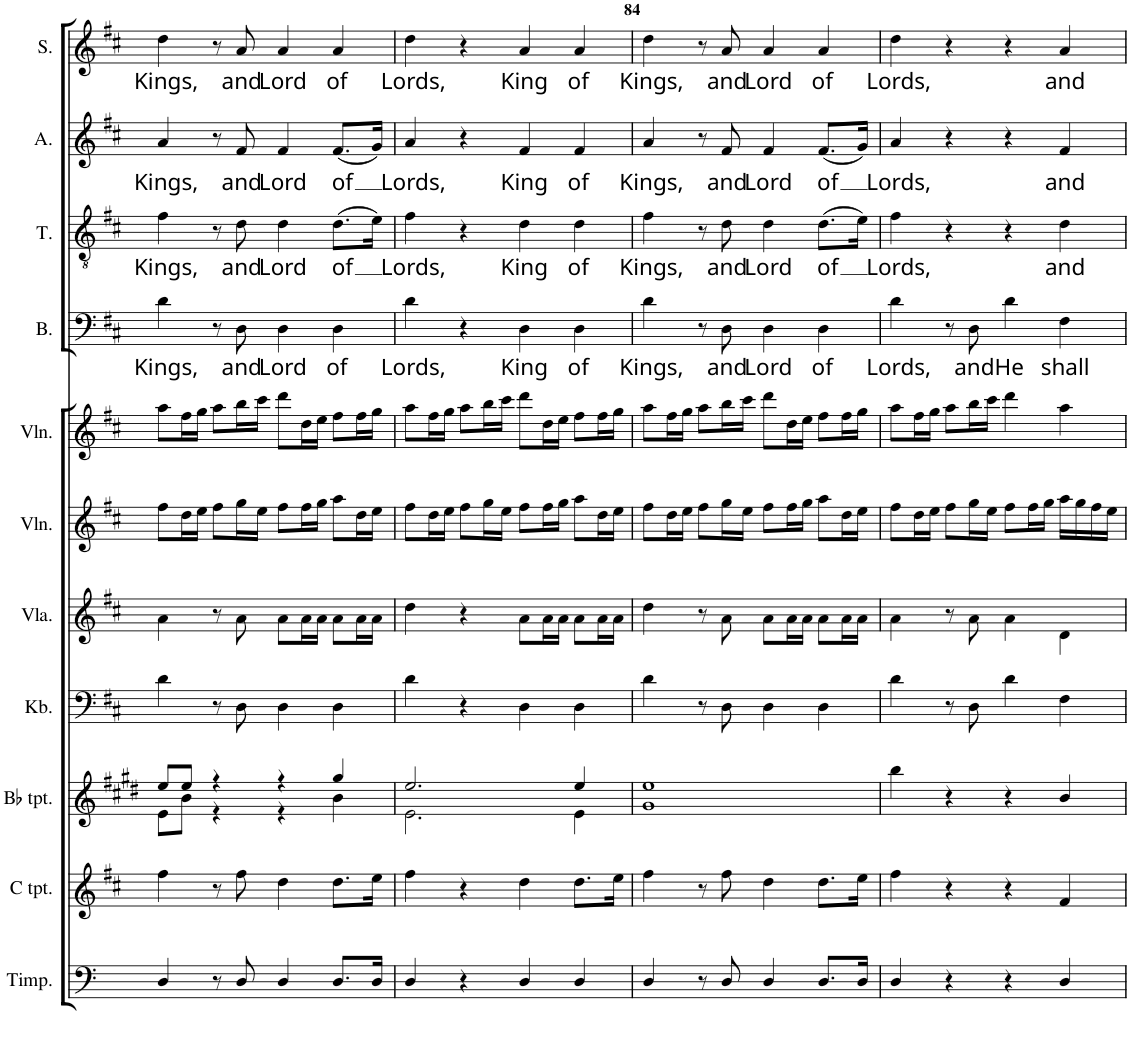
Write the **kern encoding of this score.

**kern	**kern	**kern	**kern	**kern	**kern	**kern	**kern	**text	**kern	**text	**kern	**text	**kern	**text
*part11	*part10	*part9	*part8	*part7	*part6	*part5	*part4	*part4	*part3	*part3	*part2	*part2	*part1	*part1
*staff11	*staff10	*staff9	*staff8	*staff7	*staff6	*staff5	*staff4	*staff4	*staff3	*staff3	*staff2	*staff2	*staff1	*staff1
*I"Timpani	*I"C trompet	*I"Bb trompet	*I"Kontrabas	*I"Viola	*I"Violin	*I"Violin	*I"Bass	*	*I"Tenor	*	*I"Alto	*	*I"Soprano	*
*I'Timp.	*I'C tpt.	*I'Bb tpt.	*I'Kb.	*I'Vla.	*I'Vln.	*I'Vln.	*I'B.	*	*I'T.	*	*I'A.	*	*I'S.	*
!!LO:PB:g=z
*clefF4	*clefG2	*clefG2	*clefF4	*clefG2	*clefG2	*clefG2	*clefF4	*	*clefGv2	*	*clefG2	*	*clefG2	*
*	*Trd1c2	*Trd1c2	*Trd7c12	*	*	*	*	*	*	*	*	*	*	*
*k[]	*k[f#c#]	*k[f#c#g#d#]	*k[f#c#]	*k[f#c#]	*k[f#c#]	*k[f#c#]	*k[f#c#]	*	*k[f#c#]	*	*k[f#c#]	*	*k[f#c#]	*
*	*D:	*	*D:	*D:	*D:	*D:	*D:	*	*D:	*	*D:	*	*D:	*
*M4/4	*M4/4	*M4/4	*M4/4	*M4/4	*M4/4	*M4/4	*M4/4	*	*M4/4	*	*M4/4	*	*M4/4	*
=82	=82	=82	=82	=82	=82	=82	=82	=82	=82	=82	=82	=82	=82	=82
*	*	*^	*	*	*	*	*	*	*	*	*	*	*	*
!	!	!	!	!	!	!	!	!	!LO:LY:b	!	!LO:LY:b	!	!LO:LY:b	!	!LO:LY:b
4D/	4ff#\	8ee/L	8e\L	4d\	4a\	8ff#\L	8aa\L	4d\	Kings,	4f#\	Kings,	4a/	Kings,	4dd\	Kings,
.	.	8ee/J	8b\J	.	.	16dd\L	16ff#\L	.	.	.	.	.	.	.	.
.	.	.	.	.	.	16ee\JJ	16gg\JJ	.	.	.	.	.	.	.	.
8r	8r	4r	4r	8r	8r	8ff#\L	8aa\L	8r	.	8r	.	8r	.	8r	.
!	!	!	!	!	!	!	!	!	!LO:LY:b	!	!LO:LY:b	!	!LO:LY:b	!	!LO:LY:b
8D/	8ff#\	.	.	8D\	8a\	16gg\L	16bb\L	8D\	and	8d\	and	8f#/	and	8a/	and
.	.	.	.	.	.	16ee\JJ	16ccc#\JJ	.	.	.	.	.	.	.	.
!	!	!	!	!	!	!	!	!	!LO:LY:b	!	!LO:LY:b	!	!LO:LY:b	!	!LO:LY:b
4D/	4dd\	4r	4r	4D\	8a\L	8ff#\L	8ddd\L	4D\	Lord	4d\	Lord	4f#/	Lord	4a/	Lord
.	.	.	.	.	16a\L	16ff#\L	16dd\L	.	.	.	.	.	.	.	.
.	.	.	.	.	16a\JJ	16gg\JJ	16ee\JJ	.	.	.	.	.	.	.	.
!	!	!	!	!	!	!	!	!	!LO:LY:b	!	!LO:LY:b	!	!LO:LY:b	!	!LO:LY:b
8.D/L	8.dd\L	4gg#/	4b\	4D\	8a\L	8aa\L	8ff#\L	4D\	of	(8.d\L	of	(8.f#/L	of	4a/	of
.	.	.	.	.	16a\L	16dd\L	16ff#\L	.	.	.	.	.	.	.	.
16D/Jk	16ee\Jk	.	.	.	16a\JJ	16ee\JJ	16gg\JJ	.	.	16e\Jk)	.	16g/Jk)	.	.	.
=83	=83	=83	=83	=83	=83	=83	=83	=83	=83	=83	=83	=83	=83	=83	=83
!	!	!	!	!	!	!	!	!	!LO:LY:b	!	!LO:LY:b	!	!LO:LY:b	!	!LO:LY:b
4D/	4ff#\	2.ee/	2.e\	4d\	4dd\	8ff#\L	8aa\L	4d\	Lords,	4f#\	Lords,	4a/	Lords,	4dd\	Lords,
.	.	.	.	.	.	16dd\L	16ff#\L	.	.	.	.	.	.	.	.
.	.	.	.	.	.	16ee\JJ	16gg\JJ	.	.	.	.	.	.	.	.
4r	4r	.	.	4r	4r	8ff#\L	8aa\L	4r	.	4r	.	4r	.	4r	.
.	.	.	.	.	.	16gg\L	16bb\L	.	.	.	.	.	.	.	.
.	.	.	.	.	.	16ee\JJ	16ccc#\JJ	.	.	.	.	.	.	.	.
!	!	!	!	!	!	!	!	!	!LO:LY:b	!	!LO:LY:b	!	!LO:LY:b	!	!LO:LY:b
4D/	4dd\	.	.	4D\	8a\L	8ff#\L	8ddd\L	4D\	King	4d\	King	4f#/	King	4a/	King
.	.	.	.	.	16a\L	16ff#\L	16dd\L	.	.	.	.	.	.	.	.
.	.	.	.	.	16a\JJ	16gg\JJ	16ee\JJ	.	.	.	.	.	.	.	.
!	!	!	!	!	!	!	!	!	!LO:LY:b	!	!LO:LY:b	!	!LO:LY:b	!	!LO:LY:b
4D/	8.dd\L	4ee/	4e\	4D\	8a\L	8aa\L	8ff#\L	4D\	of	4d\	of	4f#/	of	4a/	of
.	.	.	.	.	16a\L	16dd\L	16ff#\L	.	.	.	.	.	.	.	.
.	16ee\Jk	.	.	.	16a\JJ	16ee\JJ	16gg\JJ	.	.	.	.	.	.	.	.
=84	=84	=84	=84	=84	=84	=84	=84	=84	=84	=84	=84	=84	=84	=84	=84
!	!	!	!	!	!	!	!	!	!LO:LY:b	!	!LO:LY:b	!	!LO:LY:b	!	!LO:LY:b
4D/	4ff#\	1ee	1g#	4d\	4dd\	8ff#\L	8aa\L	4d\	Kings,	4f#\	Kings,	4a/	Kings,	4dd\	Kings,
.	.	.	.	.	.	16dd\L	16ff#\L	.	.	.	.	.	.	.	.
.	.	.	.	.	.	16ee\JJ	16gg\JJ	.	.	.	.	.	.	.	.
8r	8r	.	.	8r	8r	8ff#\L	8aa\L	8r	.	8r	.	8r	.	8r	.
!	!	!	!	!	!	!	!	!	!LO:LY:b	!	!LO:LY:b	!	!LO:LY:b	!	!LO:LY:b
8D/	8ff#\	.	.	8D\	8a\	16gg\L	16bb\L	8D\	and	8d\	and	8f#/	and	8a/	and
.	.	.	.	.	.	16ee\JJ	16ccc#\JJ	.	.	.	.	.	.	.	.
!	!	!	!	!	!	!	!	!	!LO:LY:b	!	!LO:LY:b	!	!LO:LY:b	!	!LO:LY:b
4D/	4dd\	.	.	4D\	8a\L	8ff#\L	8ddd\L	4D\	Lord	4d\	Lord	4f#/	Lord	4a/	Lord
.	.	.	.	.	16a\L	16ff#\L	16dd\L	.	.	.	.	.	.	.	.
.	.	.	.	.	16a\JJ	16gg\JJ	16ee\JJ	.	.	.	.	.	.	.	.
!	!	!	!	!	!	!	!	!	!LO:LY:b	!	!LO:LY:b	!	!LO:LY:b	!	!LO:LY:b
8.D/L	8.dd\L	.	.	4D\	8a\L	8aa\L	8ff#\L	4D\	of	(8.d\L	of	(8.f#/L	of	4a/	of
.	.	.	.	.	16a\L	16dd\L	16ff#\L	.	.	.	.	.	.	.	.
16D/Jk	16ee\Jk	.	.	.	16a\JJ	16ee\JJ	16gg\JJ	.	.	16e\Jk)	.	16g/Jk)	.	.	.
*	*	*v	*v	*	*	*	*	*	*	*	*	*	*	*	*
=85	=85	=85	=85	=85	=85	=85	=85	=85	=85	=85	=85	=85	=85	=85
!	!	!	!	!	!	!	!	!LO:LY:b	!	!LO:LY:b	!	!LO:LY:b	!	!LO:LY:b
4D/	4ff#\	4bb\	4d\	4a\	8ff#\L	8aa\L	4d\	Lords,	4f#\	Lords,	4a/	Lords,	4dd\	Lords,
.	.	.	.	.	16dd\L	16ff#\L	.	.	.	.	.	.	.	.
.	.	.	.	.	16ee\JJ	16gg\JJ	.	.	.	.	.	.	.	.
4r	4r	4r	8r	8r	8ff#\L	8aa\L	8r	.	4r	.	4r	.	4r	.
!	!	!	!	!	!	!	!	!LO:LY:b	!	!	!	!	!	!
.	.	.	8D\	8a\	16gg\L	16bb\L	8D\	and	.	.	.	.	.	.
.	.	.	.	.	16ee\JJ	16ccc#\JJ	.	.	.	.	.	.	.	.
!	!	!	!	!	!	!	!	!LO:LY:b	!	!	!	!	!	!
4r	4r	4r	4d\	4a\	8ff#\L	4ddd\	4d\	He	4r	.	4r	.	4r	.
.	.	.	.	.	16ff#\L	.	.	.	.	.	.	.	.	.
.	.	.	.	.	16gg\JJ	.	.	.	.	.	.	.	.	.
!	!	!	!	!	!	!	!	!LO:LY:b	!	!LO:LY:b	!	!LO:LY:b	!	!LO:LY:b
4D/	4f#/	4b/	4F#\	4d\	16aa\LL	4aa\	4F#\	shall	4d\	and	4f#/	and	4a/	and
.	.	.	.	.	16gg\	.	.	.	.	.	.	.	.	.
.	.	.	.	.	16ff#\	.	.	.	.	.	.	.	.	.
.	.	.	.	.	16ee\JJ	.	.	.	.	.	.	.	.	.
=	=	=	=	=	=	=	=	=	=	=	=	=	=	=
*-	*-	*-	*-	*-	*-	*-	*-	*-	*-	*-	*-	*-	*-	*-
